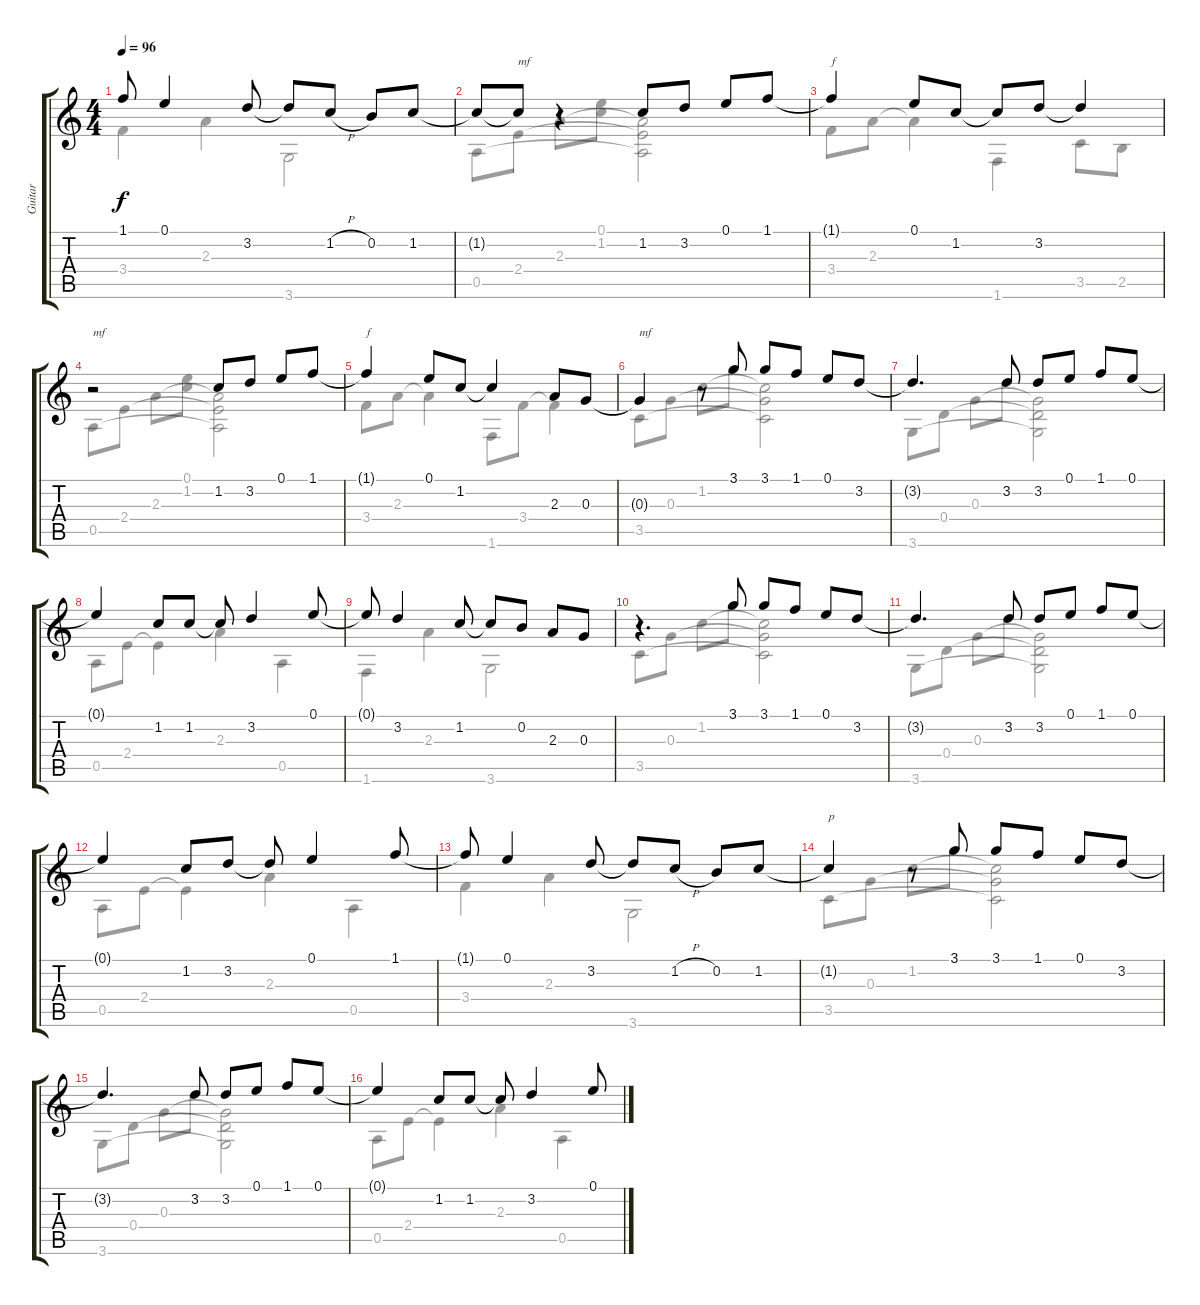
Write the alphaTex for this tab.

\track ("Guitar" "Guitar") {instrument acousticguitarnylon}
\staff {score tabs}
\tuning (E4 B3 G3 D3 A2 E2) {hide}
\voice
\ts (4 4)
\tempo 96
\clef g2
\ks c
1.1{t}.8{dy f} 0.1.4 3.2.8 3.2{t}.8 1.2{h}.8 0.2.8 1.2.8 |
1.2{t}.8 1.2{t}.8{txt "mf" volume 8} r.4 1.2.8{volume 11} 3.2.8 0.1.8 1.1.8 |
1.1{t}.4{txt "f"} 0.1.8 1.2.8 1.2{t}.8 3.2.8 3.2{t}.4 |
r.2{txt "mf" volume 8} 1.2.8{volume 11} 3.2.8 0.1.8 1.1.8 |
1.1{t}.4{txt "f"} 0.1.8 1.2.8 1.2{t}.4 2.3.8 0.3.8 |
0.3{t}.4{txt "mf" volume 8} r.8 3.1.8 3.1.8 1.1.8 0.1.8 3.2.8 |
3.2{t}.4{d} 3.2.8 3.2.8 0.1.8 1.1.8 0.1.8 |
0.1{t}.4 1.2.8 1.2.8 1.2{t}.8 3.2.4 0.1.8 |
0.1{t}.8 3.2.4 1.2.8 1.2{t}.8 0.2.8 2.3.8 0.3.8 |
r.4{d} 3.1.8 3.1.8 1.1.8 0.1.8 3.2.8 |
3.2{t}.4{d} 3.2.8 3.2.8 0.1.8 1.1.8 0.1.8 |
0.1{t}.4 1.2.8 3.2.8 3.2{t}.8 0.1.4 1.1.8 |
1.1{t}.8 0.1.4 3.2.8 3.2{t}.8 1.2{h}.8 0.2.8 1.2.8 |
1.2{t}.4{txt "p" volume 4} r.8 3.1.8 3.1.8 1.1.8 0.1.8 3.2.8 |
3.2{t}.4{d} 3.2.8 3.2.8 0.1.8 1.1.8 0.1.8 |
0.1{t}.4 1.2.8 1.2.8 1.2{t}.8 3.2.4 0.1.8
\voice
\clef g2
\ottava regular
\simile none
\ks c
3.4.4{dy f} 2.3.4 3.6.2 |
0.5.8 2.4.8 2.3.8 (0.1 1.2).8 (2.3{t} 2.4{t} 0.5{t}).2 |
3.4.8 2.3.8 2.3{t}.4 1.6.4 3.5.8 2.5.8 |
0.5.8 2.4.8 2.3.8 (0.1 1.2).8 (2.3{t} 2.4{t} 0.5{t}).2 |
3.4.8 2.3.8 2.3{t}.4 1.6.8 3.4.8 3.4{t}.4 |
3.5.8 0.3.8 1.2.8 3.1.8 (1.2{t} 0.3{t} 3.5{t}).2 |
3.6.8 0.4.8 0.3.8 3.2.8 (0.3{t} 0.4{t} 3.6{t}).2 |
0.5.8 2.4.8 2.4{t}.4 2.3.4 0.5.4 |
1.6.4 2.3.4 3.6.2 |
3.5.8 0.3.8 1.2.8 3.1.8 (1.2{t} 0.3{t} 3.5{t}).2 |
3.6.8 0.4.8 0.3.8 3.2.8 (0.3{t} 0.4{t} 3.6{t}).2 |
0.5.8 2.4.8 2.4{t}.4 2.3.4 0.5.4 |
3.4.4 2.3.4 3.6.2 |
3.5.8 0.3.8 1.2.8 3.1.8 (1.2{t} 0.3{t} 3.5{t}).2 |
3.6.8 0.4.8 0.3.8 3.2.8 (0.3{t} 0.4{t} 3.6{t}).2 |
0.5.8 2.4.8 2.4{t}.4 2.3.4 0.5.4
